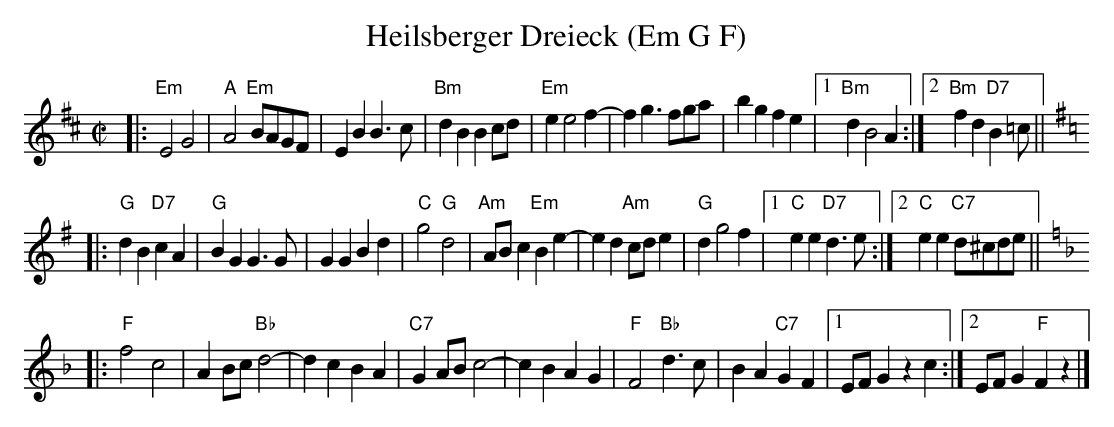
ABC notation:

X:1
T: Heilsberger Dreieck (Em G F)
M: C|
L: 1/8
K: Edor
|: "Em"E4 G4 | "A"A4 "Em"BAGF | E2B2 B3c | "Bm"d2B2 B2cd \
| "Em"e2 e4 f2- | f2g3 fga | b2g2 f2e2 |1 "Bm"d2 B4 A2 :|2 "Bm"f2d2 "D7"B2=c ||
K:G
|: "G"d2B2 "D7"c2A2 | "G"B2G2 G3G | G2G2 B2d2 | "C"g4 "G"d4 \
| "Am"ABc2 "Em"B2e2- | e2d2 "Am"cde2 | "G"d2 g4 f2 |1 "C"e2e2 "D7"d3e :|2 "C"e2e2 "C7"d^cde ||
K:F
|: "F"f4 c4 | A2Bc "Bb"d4- | d2c2 B2A2 | "C7"G2AB c4- \
| c2B2 A2G2 | "F"F4 "Bb"d3c | B2A2 "C7"G2F2 |1 EFG2 z2c2 :|2 EFG2 "F"F2z2 |]
